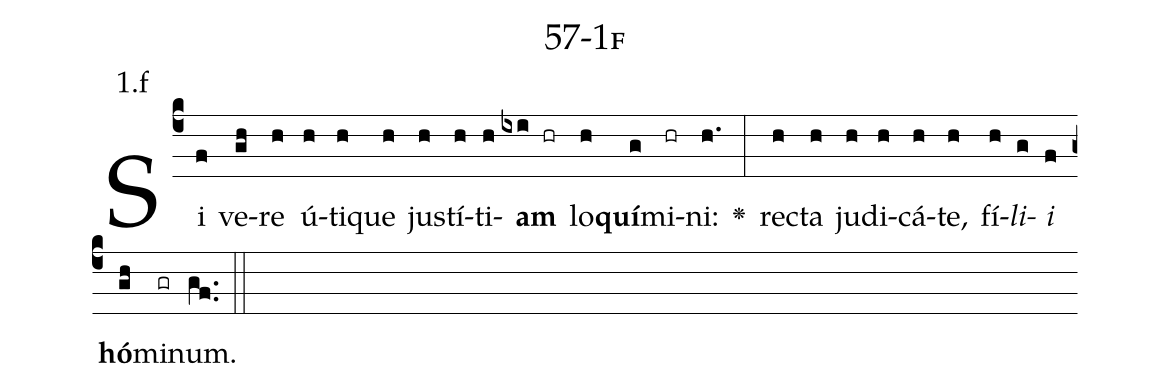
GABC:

name: 57-1f;
annotation: 1.f;
%%
(c4)Si(f) ve(gh)re(h) ú(h)ti(h)que(h) jus(h)tí(h)ti(h)<b>am</b>(ixi hr) lo(h)<b>quí</b>(g)mi(hr)ni:(h.) <v>\greheightstar</v>(:) rec(h)ta(h) ju(h)di(h)cá(h)te,(h) fí(h)<i>li</i>(g)<i>i</i>(f) <b>hó</b>(gh)mi(gr)num.(gf..) (::)


%E(h) u(h) o(g) u(f) a(gh) e.(gf..) (::)
